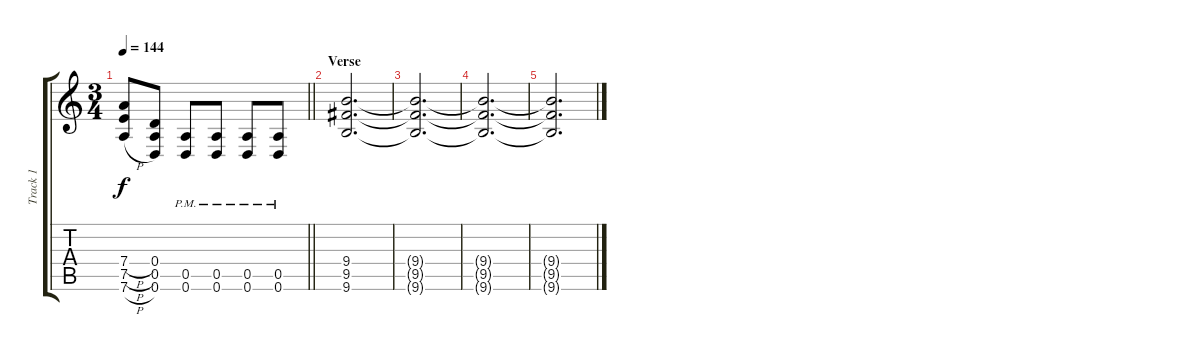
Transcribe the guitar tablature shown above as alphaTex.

\track ("Track 1" "Track 1") {instrument overdrivenguitar}
\staff {score tabs}
\tuning (E4 B3 G3 D3 A2 D2) {hide}
\ts (3 4)
\tempo 144
\clef g2
\barLineRight lightlight
\ks c
(7.4{h} 7.5{h} 7.6{h}).8{dy f} (0.4 0.5 0.6).8 (0.5{pm} 0.6{pm}).8 (0.5{pm} 0.6{pm}).8 (0.5{pm} 0.6{pm}).8 (0.5{pm} 0.6{pm}).8 |
\section ("" "Verse")
(9.4 9.5 9.6).2{d} |
(9.4{t} 9.5{t} 9.6{t}).2{d} |
(9.4{t} 9.5{t} 9.6{t}).2{d} |
(9.4{t} 9.5{t} 9.6{t}).2{d}
